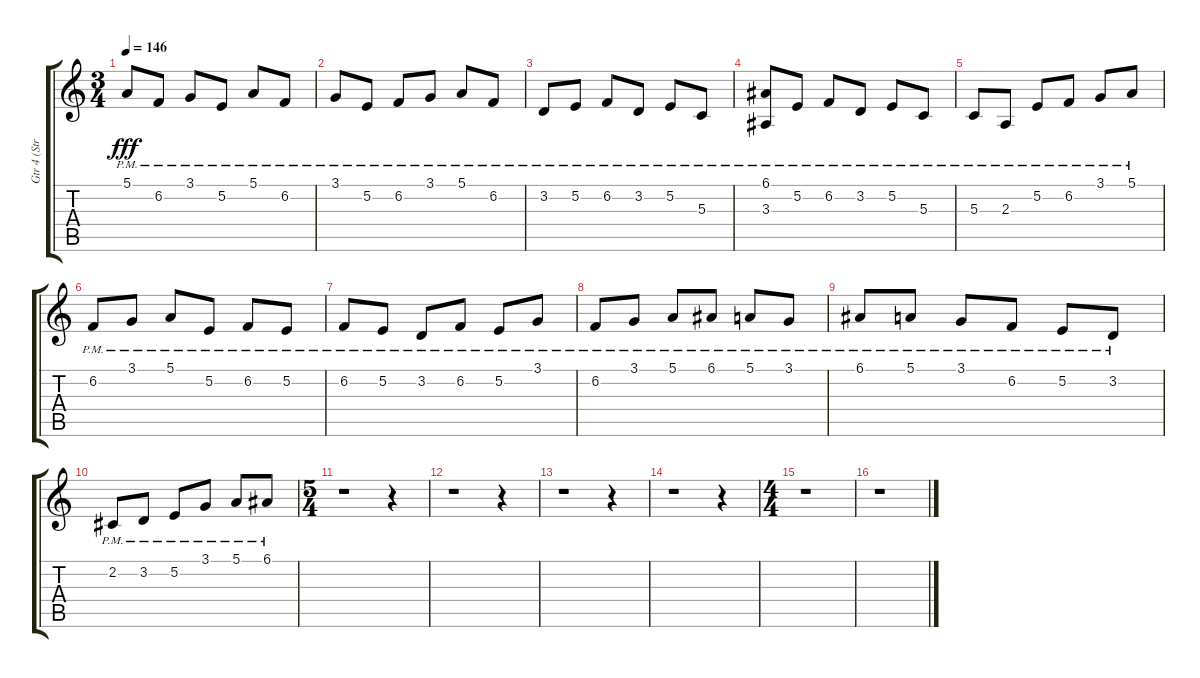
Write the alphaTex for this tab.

\track ("Gtr 4 (Strings)" "Gtr 4 (Str") {instrument stringensemble1}
\staff {score tabs}
\tuning (E4 B3 G3 D3 A2 D2) {hide}
\ts (3 4)
\tempo 146
\clef g2
\ks c
5.1{pm}.8{dy fff} 6.2{pm}.8 3.1{pm}.8 5.2{pm}.8 5.1{pm}.8 6.2{pm}.8 |
3.1{pm}.8 5.2{pm}.8 6.2{pm}.8 3.1{pm}.8 5.1{pm}.8 6.2{pm}.8 |
3.2{pm}.8 5.2{pm}.8 6.2{pm}.8 3.2{pm}.8 5.2{pm}.8 5.3{pm}.8 |
(6.1{pm} 3.3{pm}).8 5.2{pm}.8 6.2{pm}.8 3.2{pm}.8 5.2{pm}.8 5.3{pm}.8 |
5.3{pm}.8 2.3{pm}.8 5.2{pm}.8 6.2{pm}.8 3.1{pm}.8 5.1{pm}.8 |
6.2{pm}.8 3.1{pm}.8 5.1{pm}.8 5.2{pm}.8 6.2{pm}.8 5.2{pm}.8 |
6.2{pm}.8 5.2{pm}.8 3.2{pm}.8 6.2{pm}.8 5.2{pm}.8 3.1{pm}.8 |
6.2{pm}.8 3.1{pm}.8 5.1{pm}.8 6.1{pm}.8 5.1{pm}.8 3.1{pm}.8 |
6.1{pm}.8 5.1{pm}.8 3.1{pm}.8 6.2{pm}.8 5.2{pm}.8 3.2{pm}.8 |
2.2{pm}.8 3.2{pm}.8 5.2{pm}.8 3.1{pm}.8 5.1{pm}.8 6.1{pm}.8 |
\ts (5 4)
r.1 r.4 |
r.1 r.4 |
r.1 r.4 |
r.1 r.4 |
\ts (4 4)
r.1 |
r.1
